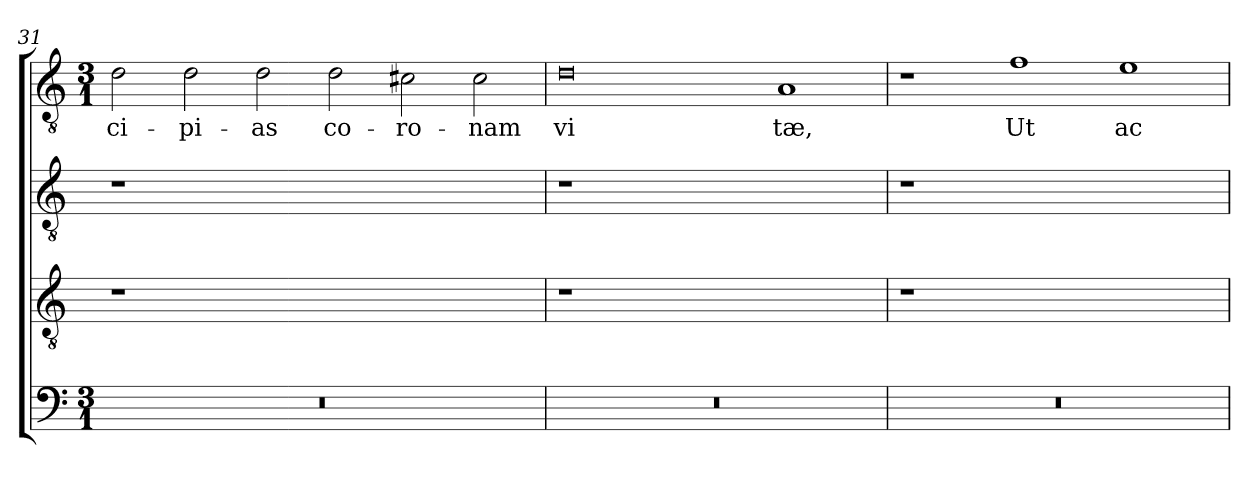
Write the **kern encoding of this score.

**kern	**kern	**kern	**kern	**text
*part4	*part3	*part2	*part1	*part1
*staff4	*staff3	*staff2	*staff1	*staff1
*clefF4	*clefGv2	*clefGv2	*clefGv2	*
*k[]	*k[]	*k[]	*k[]	*
*C:	*C:	*C:	*C:	*
*M3/1	*	*	*M3/1	*
=31	=31	=31	=31	=31
!	!	!	!	!LO:LY:b
0.r	1r	1r	2d\	-ci-
!	!	!	!	!LO:LY:b
.	.	.	2d\	-pi-
!	!	!	!	!LO:LY:b
.	0ryy	0ryy	2d\	-as
!	!	!	!	!LO:LY:b
.	.	.	2d\	co-
!	!	!	!	!LO:LY:b
.	.	.	2c#X\	-ro-
!	!	!	!	!LO:LY:b
.	.	.	2c#\	-nam
!!LO:LB:g=z
=32	=32	=32	=32	=32
!	!	!	!	!LO:LY:b
0.r	1r	1r	0d	vi
.	0ryy	0ryy	.	.
!	!	!	!	!LO:LY:b
.	.	.	1A	tæ,
=33	=33	=33	=33	=33
0.r	1r	1r	1r	.
!	!	!	!	!LO:LY:b
.	0ryy	0ryy	1f	Ut
!	!	!	!	!LO:LY:b
.	.	.	1e	ac
=	=	=	=	=
*-	*-	*-	*-	*-
